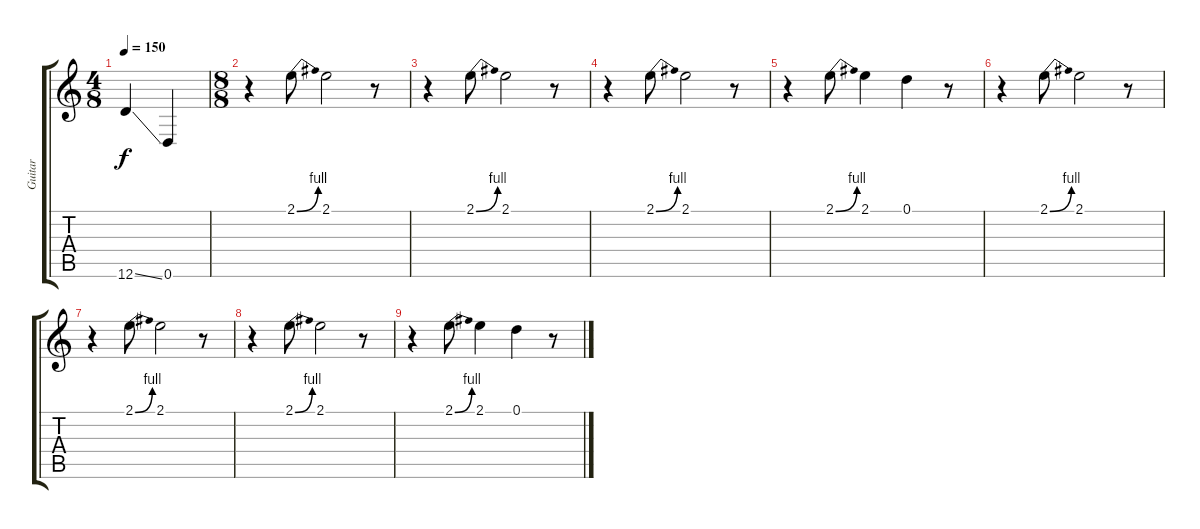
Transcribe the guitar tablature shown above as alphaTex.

\track ("Guitar" "Guitar") {instrument overdrivenguitar}
\staff {score tabs}
\tuning (D4 A3 F3 C3 G2 D2) {hide}
\ts (4 8)
\tempo 150
\clef g2
\ks c
12.6{ss}.4{dy f instrument overdrivenguitar} 0.6.4 |
\ts (8 8)
r.4 2.1{be (bend 0 0 60 4)}.8 2.1.2 r.8 |
r.4 2.1{be (bend 0 0 60 4)}.8 2.1.2 r.8 |
r.4 2.1{be (bend 0 0 60 4)}.8 2.1.2 r.8 |
r.4 2.1{be (bend 0 0 60 4)}.8 2.1.4 0.1.4 r.8 |
r.4 2.1{be (bend 0 0 60 4)}.8 2.1.2 r.8 |
r.4 2.1{be (bend 0 0 60 4)}.8 2.1.2 r.8 |
r.4 2.1{be (bend 0 0 60 4)}.8 2.1.2 r.8 |
r.4 2.1{be (bend 0 0 60 4)}.8 2.1.4 0.1.4 r.8
